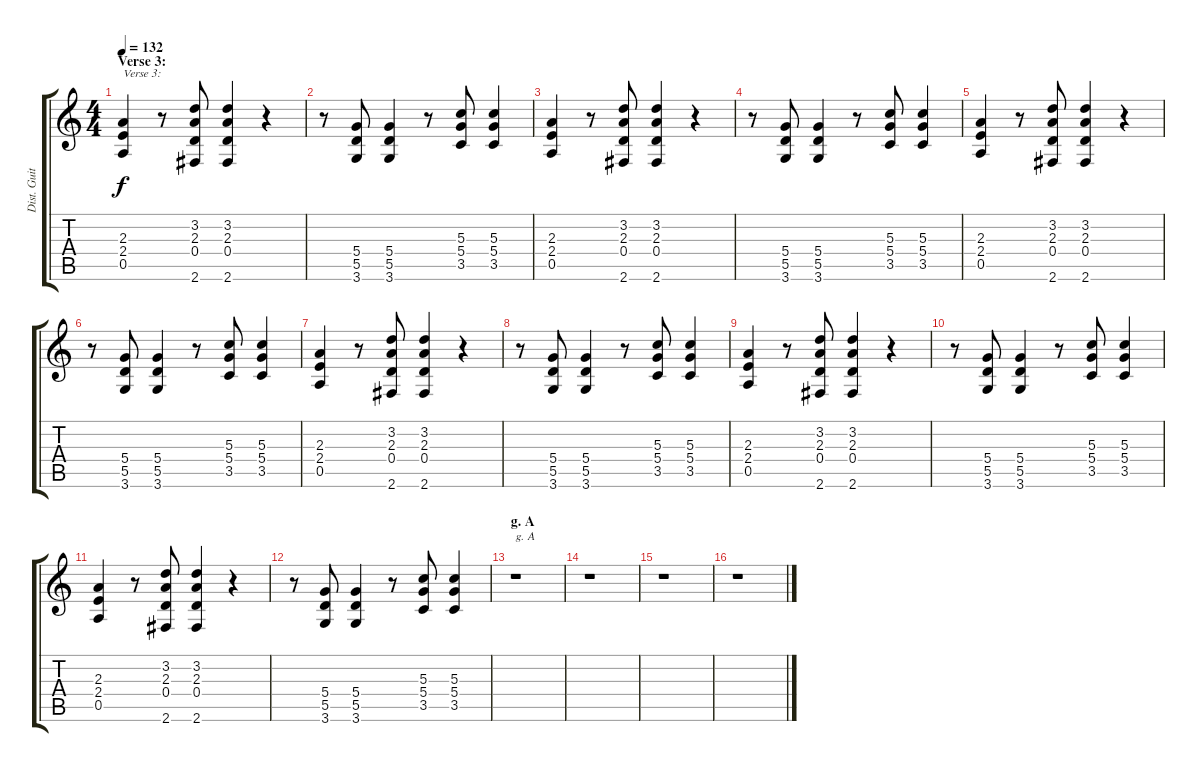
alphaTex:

\track ("Dist. Guitar 1" "Dist. Guit") {instrument distortionguitar}
\staff {score tabs}
\tuning (E4 B3 G3 D3 A2 E2) {hide}
\ts (4 4)
\section ("" "Verse 3:")
\tempo 132
\clef g2
\ks c
(2.3 2.4 0.5).4{txt "Verse 3:" dy f} r.8 (3.2 2.3 0.4 2.6).8 (3.2 2.3 0.4 2.6).4 r.4 |
r.8 (5.4 5.5 3.6).8 (5.4 5.5 3.6).4 r.8 (5.3 5.4 3.5).8 (5.3 5.4 3.5).4 |
(2.3 2.4 0.5).4 r.8 (3.2 2.3 0.4 2.6).8 (3.2 2.3 0.4 2.6).4 r.4 |
r.8 (5.4 5.5 3.6).8 (5.4 5.5 3.6).4 r.8 (5.3 5.4 3.5).8 (5.3 5.4 3.5).4 |
(2.3 2.4 0.5).4 r.8 (3.2 2.3 0.4 2.6).8 (3.2 2.3 0.4 2.6).4 r.4 |
r.8 (5.4 5.5 3.6).8 (5.4 5.5 3.6).4 r.8 (5.3 5.4 3.5).8 (5.3 5.4 3.5).4 |
(2.3 2.4 0.5).4 r.8 (3.2 2.3 0.4 2.6).8 (3.2 2.3 0.4 2.6).4 r.4 |
r.8 (5.4 5.5 3.6).8 (5.4 5.5 3.6).4 r.8 (5.3 5.4 3.5).8 (5.3 5.4 3.5).4 |
(2.3 2.4 0.5).4 r.8 (3.2 2.3 0.4 2.6).8 (3.2 2.3 0.4 2.6).4 r.4 |
r.8 (5.4 5.5 3.6).8 (5.4 5.5 3.6).4 r.8 (5.3 5.4 3.5).8 (5.3 5.4 3.5).4 |
(2.3 2.4 0.5).4 r.8 (3.2 2.3 0.4 2.6).8 (3.2 2.3 0.4 2.6).4 r.4 |
r.8 (5.4 5.5 3.6).8 (5.4 5.5 3.6).4 r.8 (5.3 5.4 3.5).8 (5.3 5.4 3.5).4 |
\section ("" "g. A")
r.1{txt "g. A"} |
r.1 |
r.1 |
r.1
